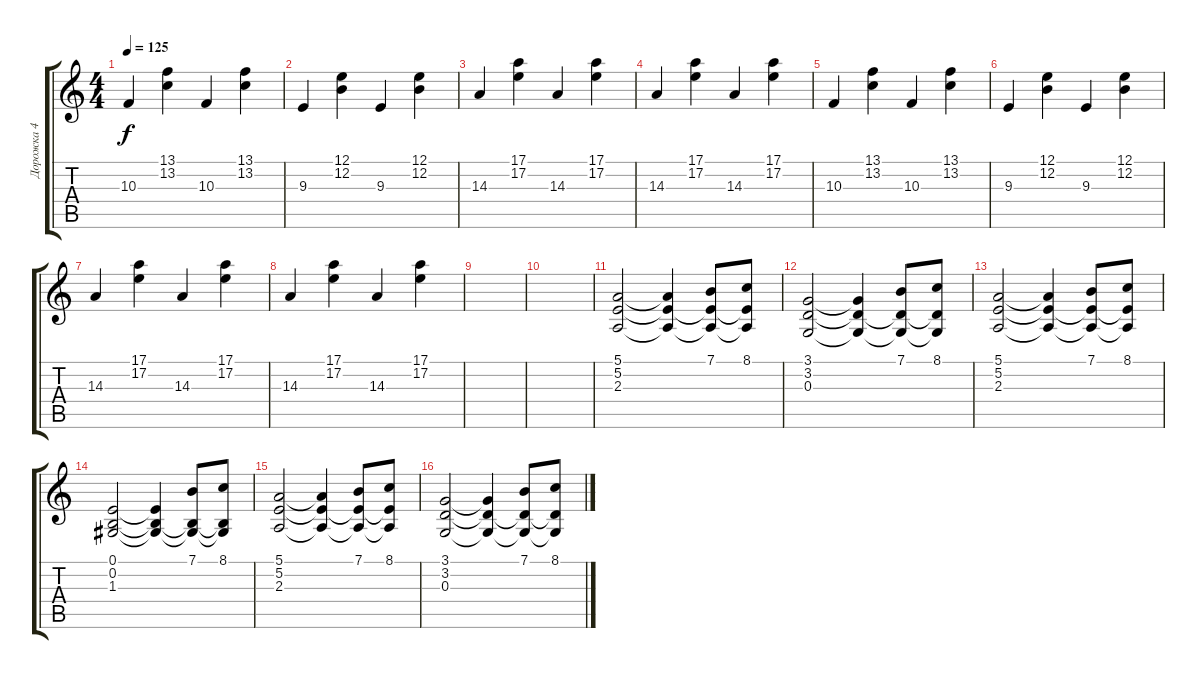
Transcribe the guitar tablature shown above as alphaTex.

\track ("Дорожка 4" "Дорожка 4") {instrument drawbarorgan}
\staff {score tabs}
\tuning (E4 B3 G3 D3 A2 E2) {hide}
\ts (4 4)
\tempo 125
\clef g2
\ks c
10.3.4{dy f} (13.1 13.2).4 10.3.4 (13.1 13.2).4 |
9.3.4 (12.1 12.2).4 9.3.4 (12.1 12.2).4 |
14.3.4 (17.1 17.2).4 14.3.4 (17.1 17.2).4 |
14.3.4 (17.1 17.2).4 14.3.4 (17.1 17.2).4 |
10.3.4 (13.1 13.2).4 10.3.4 (13.1 13.2).4 |
9.3.4 (12.1 12.2).4 9.3.4 (12.1 12.2).4 |
14.3.4 (17.1 17.2).4 14.3.4 (17.1 17.2).4 |
14.3.4 (17.1 17.2).4 14.3.4 (17.1 17.2).4 |
|
|
(5.1 5.2 2.3).2 (5.1{t} 5.2{t} 2.3{t}).4 (7.1 5.2{t} 2.3{t}).8 (8.1 5.2{t} 2.3{t}).8 |
(3.1 3.2 0.3).2 (3.1{t} 3.2{t} 0.3{t}).4 (7.1 3.2{t} 0.3{t}).8 (8.1 3.2{t} 0.3{t}).8 |
(5.1 5.2 2.3).2 (5.1{t} 5.2{t} 2.3{t}).4 (7.1 5.2{t} 2.3{t}).8 (8.1 5.2{t} 2.3{t}).8 |
(0.1 0.2 1.3).2 (0.1{t} 0.2{t} 1.3{t}).4 (7.1 0.2{t} 1.3{t}).8 (8.1 0.2{t} 1.3{t}).8 |
(5.1 5.2 2.3).2 (5.1{t} 5.2{t} 2.3{t}).4 (7.1 5.2{t} 2.3{t}).8 (8.1 5.2{t} 2.3{t}).8 |
(3.1 3.2 0.3).2 (3.1{t} 3.2{t} 0.3{t}).4 (7.1 3.2{t} 0.3{t}).8 (8.1 3.2{t} 0.3{t}).8
